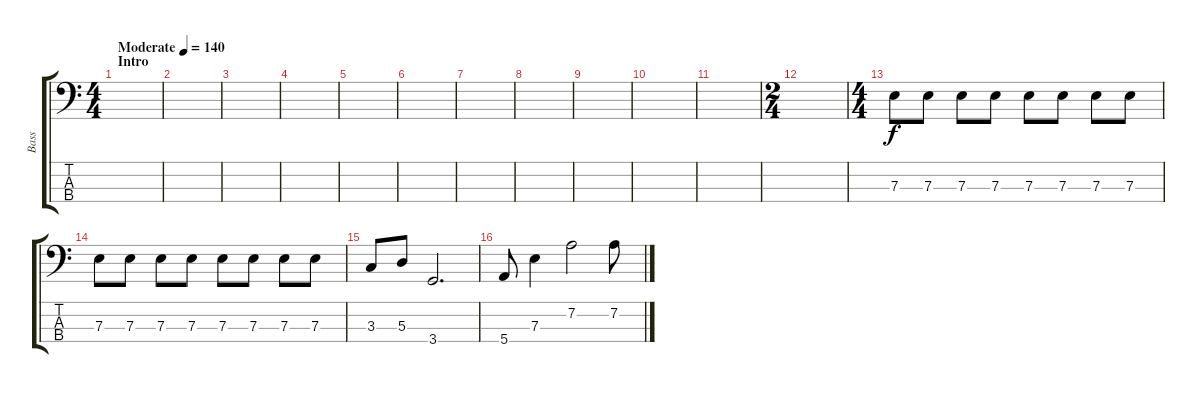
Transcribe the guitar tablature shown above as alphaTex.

\track ("Bass" "Bass") {instrument slapbass2}
\staff {score tabs}
\tuning (G2 D2 A1 E1) {hide}
\ts (4 4)
\section ("" "Intro")
\tempo (140 "Moderate")
\clef f4
\ks c
|
|
|
|
|
|
|
|
|
|
|
\ts (2 4)
|
\ts (4 4)
7.3.8 7.3.8 7.3.8 7.3.8 7.3.8 7.3.8 7.3.8 7.3.8 |
7.3.8 7.3.8 7.3.8 7.3.8 7.3.8 7.3.8 7.3.8 7.3.8 |
3.3.8 5.3.8 3.4.2{d} |
5.4.8 7.3.4 7.2.2 7.2.8
